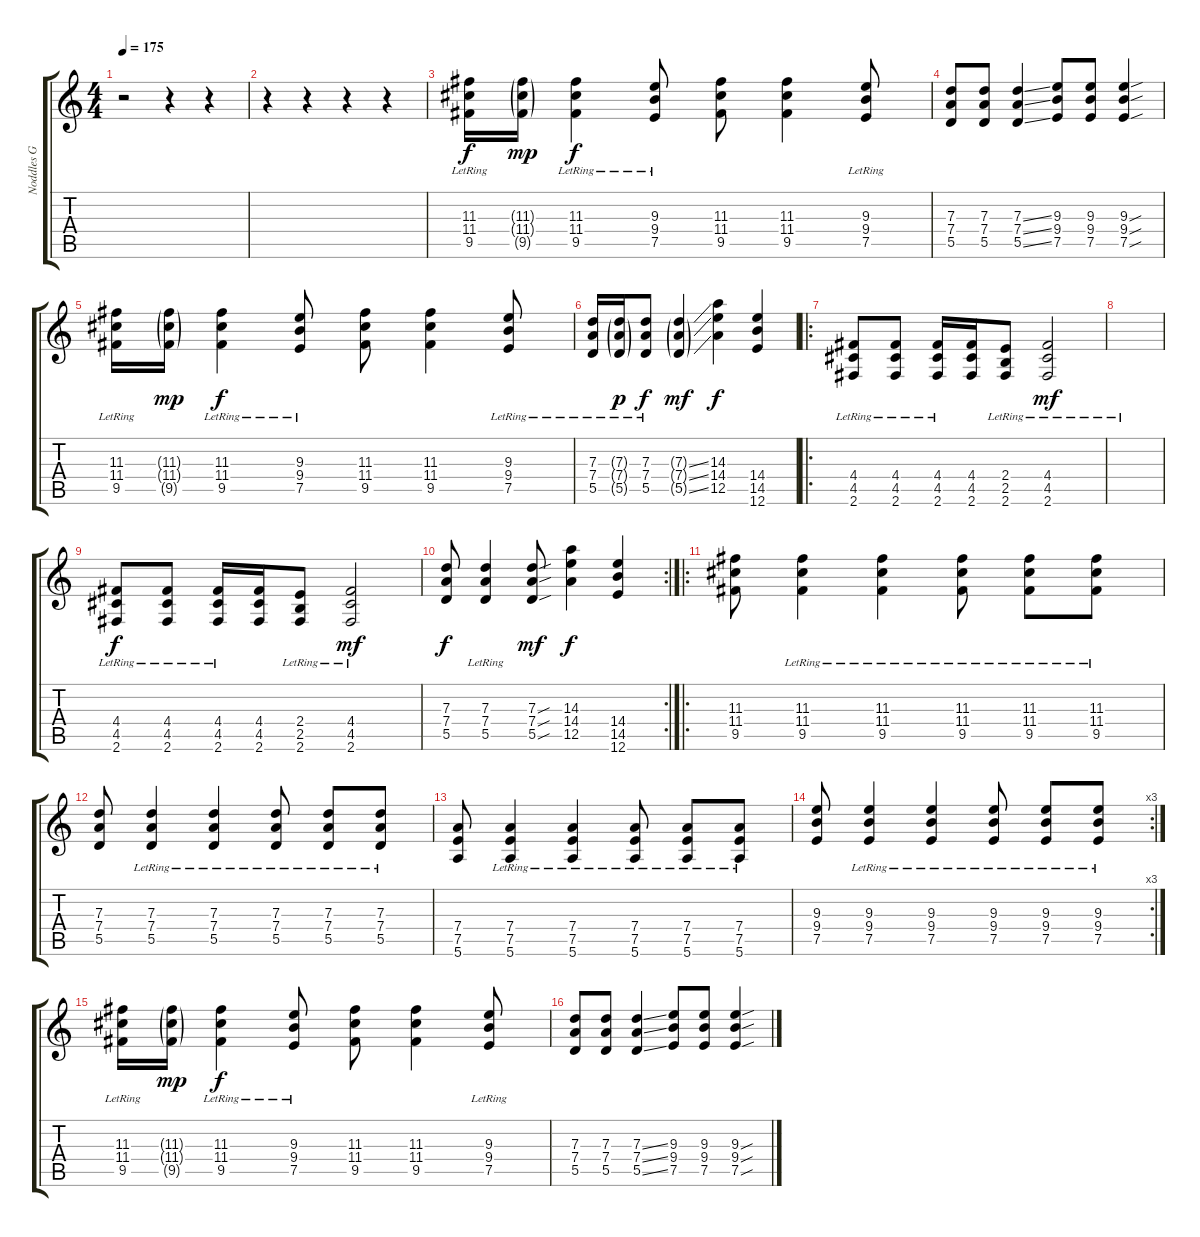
\track ("Noddles G" "Noddles G") {instrument distortionguitar}
\staff {score tabs}
\tuning (E4 B3 G3 D3 A2 E2) {hide}
\ts (4 4)
\tempo 175
\clef g2
\ks c
r.2{dy f instrument distortionguitar} r.4 r.4 |
r.4 r.4 r.4 r.4 |
(11.3{lr} 11.4{lr} 9.5{lr}).16 (11.3{g} 11.4{g} 9.5{g}).16{dy mp} (11.3{lr} 11.4{lr} 9.5{lr}).4{dy f} (9.3{lr} 9.4{lr} 7.5{lr}).8 (11.3 11.4 9.5).8 (11.3 11.4 9.5).4 (9.3{lr} 9.4{lr} 7.5{lr}).8 |
(7.3 7.4 5.5).8 (7.3 7.4 5.5).8 (7.3{ss} 7.4{ss} 5.5{ss}).4 (9.3 9.4 7.5).8 (9.3 9.4 7.5).8 (9.3{sou} 9.4{sou} 7.5{sou}).4 |
(11.3{lr} 11.4{lr} 9.5{lr}).16 (11.3{g} 11.4{g} 9.5{g}).16{dy mp} (11.3{lr} 11.4{lr} 9.5{lr}).4{dy f} (9.3{lr} 9.4{lr} 7.5{lr}).8 (11.3 11.4 9.5).8 (11.3 11.4 9.5).4 (9.3{lr} 9.4{lr} 7.5{lr}).8 |
(7.3{lr} 7.4{lr} 5.5{lr}).16 (7.3{g lr} 7.4{g lr} 5.5{g lr}).16{dy p} (7.3{lr} 7.4{lr} 5.5{lr}).8{dy f} (7.3{ss g} 7.4{ss g} 5.5{ss g}).4{dy mf} (14.3 14.4 12.5).4{dy f} (14.4 14.5 12.6).4 |
\ro
(4.4{lr} 4.5{lr} 2.6{lr}).8 (4.4{lr} 4.5{lr} 2.6{lr}).8 (4.4{lr} 4.5{lr} 2.6{lr}).16 (4.4 4.5 2.6).16 (2.4{lr} 2.5{lr} 2.6{lr}).8 (4.4{lr} 4.5{lr} 2.6{lr}).2{dy mf} |
|
(4.4{lr} 4.5{lr} 2.6{lr}).8{dy f} (4.4{lr} 4.5{lr} 2.6{lr}).8 (4.4{lr} 4.5{lr} 2.6{lr}).16 (4.4 4.5 2.6).16 (2.4{lr} 2.5{lr} 2.6{lr}).8 (4.4{lr} 4.5{lr} 2.6).2{dy mf} |
\rc 2
(7.3 7.4 5.5).8{dy f} (7.3{lr} 7.4{lr} 5.5{lr}).4 (7.3{sou} 7.4{sou} 5.5{sou}).8{dy mf} (14.3 14.4 12.5).4{dy f} (14.4 14.5 12.6).4 |
\ro
(11.3 11.4 9.5).8 (11.3{lr} 11.4{lr} 9.5{lr}).4 (11.3{lr} 11.4{lr} 9.5{lr}).4 (11.3{lr} 11.4{lr} 9.5{lr}).8 (11.3{lr} 11.4{lr} 9.5{lr}).8 (11.3{lr} 11.4{lr} 9.5{lr}).8 |
(7.3 7.4 5.5).8 (7.3{lr} 7.4{lr} 5.5{lr}).4 (7.3{lr} 7.4{lr} 5.5{lr}).4 (7.3{lr} 7.4{lr} 5.5{lr}).8 (7.3{lr} 7.4{lr} 5.5{lr}).8 (7.3 7.4{lr} 5.5{lr}).8 |
(7.4 7.5 5.6).8 (7.4{lr} 7.5{lr} 5.6{lr}).4 (7.4{lr} 7.5{lr} 5.6{lr}).4 (7.4{lr} 7.5{lr} 5.6{lr}).8 (7.4{lr} 7.5{lr} 5.6{lr}).8 (7.4{lr} 7.5{lr} 5.6).8 |
\rc 3
(9.3 9.4 7.5).8 (9.3{lr} 9.4{lr} 7.5{lr}).4 (9.3{lr} 9.4{lr} 7.5{lr}).4 (9.3{lr} 9.4{lr} 7.5{lr}).8 (9.3{lr} 9.4{lr} 7.5{lr}).8 (9.3{lr} 9.4{lr} 7.5{lr}).8 |
(11.3{lr} 11.4{lr} 9.5{lr}).16 (11.3{g} 11.4{g} 9.5{g}).16{dy mp} (11.3{lr} 11.4{lr} 9.5{lr}).4{dy f} (9.3{lr} 9.4{lr} 7.5{lr}).8 (11.3 11.4 9.5).8 (11.3 11.4 9.5).4 (9.3{lr} 9.4{lr} 7.5{lr}).8 |
(7.3 7.4 5.5).8 (7.3 7.4 5.5).8 (7.3{ss} 7.4{ss} 5.5{ss}).4 (9.3 9.4 7.5).8 (9.3 9.4 7.5).8 (9.3{sou} 9.4{sou} 7.5{sou}).4
